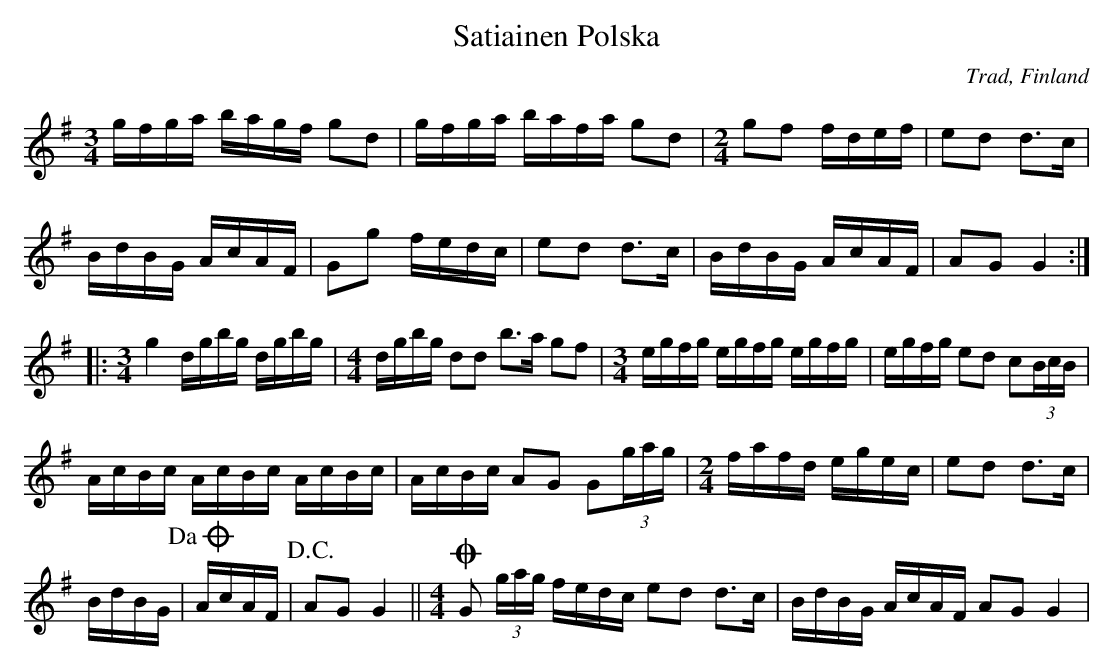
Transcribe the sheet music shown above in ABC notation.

X:1
T:Satiainen Polska
Q:100
O:Trad, Finland
L:1/16
M:3/4
K:G
gfga bagf g2d2 | gfga bafa g2d2 |[M:2/4] g2f2 fdef | e2d2 d2>c2 |
 BdBG AcAF | G2g2 fedc | e2d2 d2>c2 | BdBG AcAF | A2G2 G4 ::
[M:3/4] g4 dgbg dgbg |[M:4/4] dgbg d2d2 b2>a2 g2f2 | [M:3/4] egfg egfg egfg | egfg e2d2 c2(3BcB |
 AcBc AcBc AcBc | AcBc A2G2 G2(3gag | [M:2/4] fafd egec | e2d2 d2>c2 |
BdBG|!dacoda!  AcAF |!D.C.!   A2G2 G4 || [M:4/4]!coda! G2 (3gag fedc e2d2 d2>c2 | BdBG AcAF A2G2 G4 |
